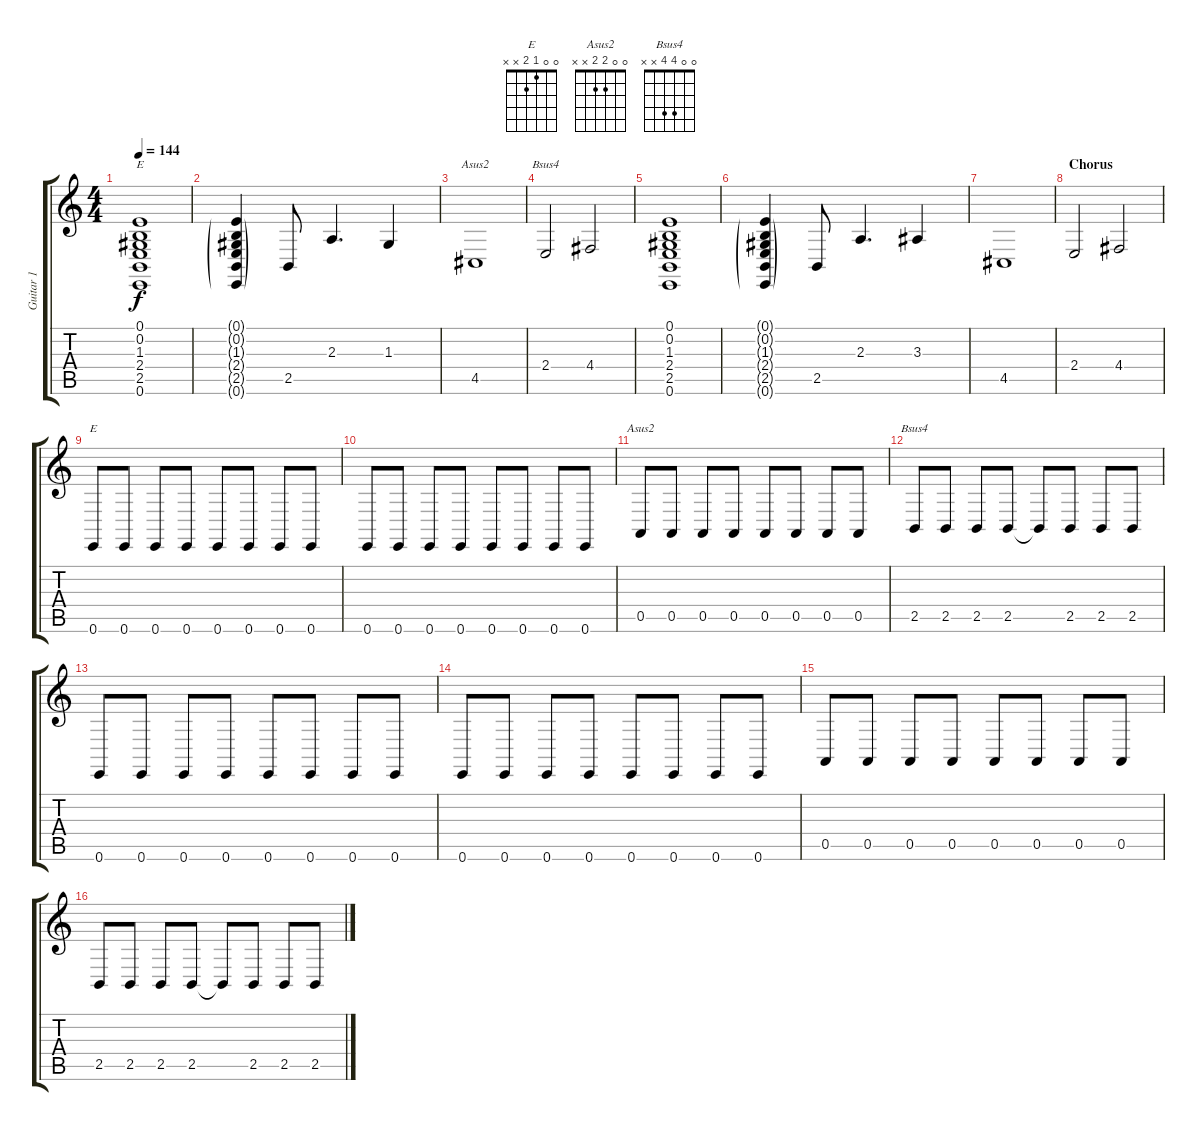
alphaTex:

\track ("Guitar 1" "Guitar 1") {instrument tenorsax}
\staff {score tabs}
\tuning (E4 B3 G3 D3 A2 E2) {hide}
\chord ("E" x x x x x x)
\chord ("Asus2" x x x x x x)
\chord ("Bsus4" x x x x x x)
\chord ("E" 0 0 1 2 x x)
\chord ("Asus2" 0 0 2 2 x x)
\chord ("Bsus4" 0 0 4 4 x x)
\ts (4 4)
\tempo 144
\clef g2
\ks c
(0.1 0.2 1.3 2.4 2.5 0.6).1{ch "E" dy f} |
(0.1{g} 0.2{g} 1.3{g} 2.4{g} 2.5{g} 0.6{g}).4 2.5.8 2.3.4{d} 1.3.4 |
4.5.1{ch "Asus2"} |
2.4.2{ch "Bsus4"} 4.4.2 |
(0.1 0.2 1.3 2.4 2.5 0.6).1 |
(0.1{g} 0.2{g} 1.3{g} 2.4{g} 2.5{g} 0.6{g}).4 2.5.8 2.3.4{d} 3.3.4 |
4.5.1 |
\section ("" "Chorus")
2.4.2 4.4.2 |
0.6.8{ch "E"} 0.6.8 0.6.8 0.6.8 0.6.8 0.6.8 0.6.8 0.6.8 |
0.6.8 0.6.8 0.6.8 0.6.8 0.6.8 0.6.8 0.6.8 0.6.8 |
0.5.8{ch "Asus2"} 0.5.8 0.5.8 0.5.8 0.5.8 0.5.8 0.5.8 0.5.8 |
2.5.8{ch "Bsus4"} 2.5.8 2.5.8 2.5.8 2.5{t}.8 2.5.8 2.5.8 2.5.8 |
0.6.8 0.6.8 0.6.8 0.6.8 0.6.8 0.6.8 0.6.8 0.6.8 |
0.6.8 0.6.8 0.6.8 0.6.8 0.6.8 0.6.8 0.6.8 0.6.8 |
0.5.8 0.5.8 0.5.8 0.5.8 0.5.8 0.5.8 0.5.8 0.5.8 |
2.5.8 2.5.8 2.5.8 2.5.8 2.5{t}.8 2.5.8 2.5.8 2.5.8
